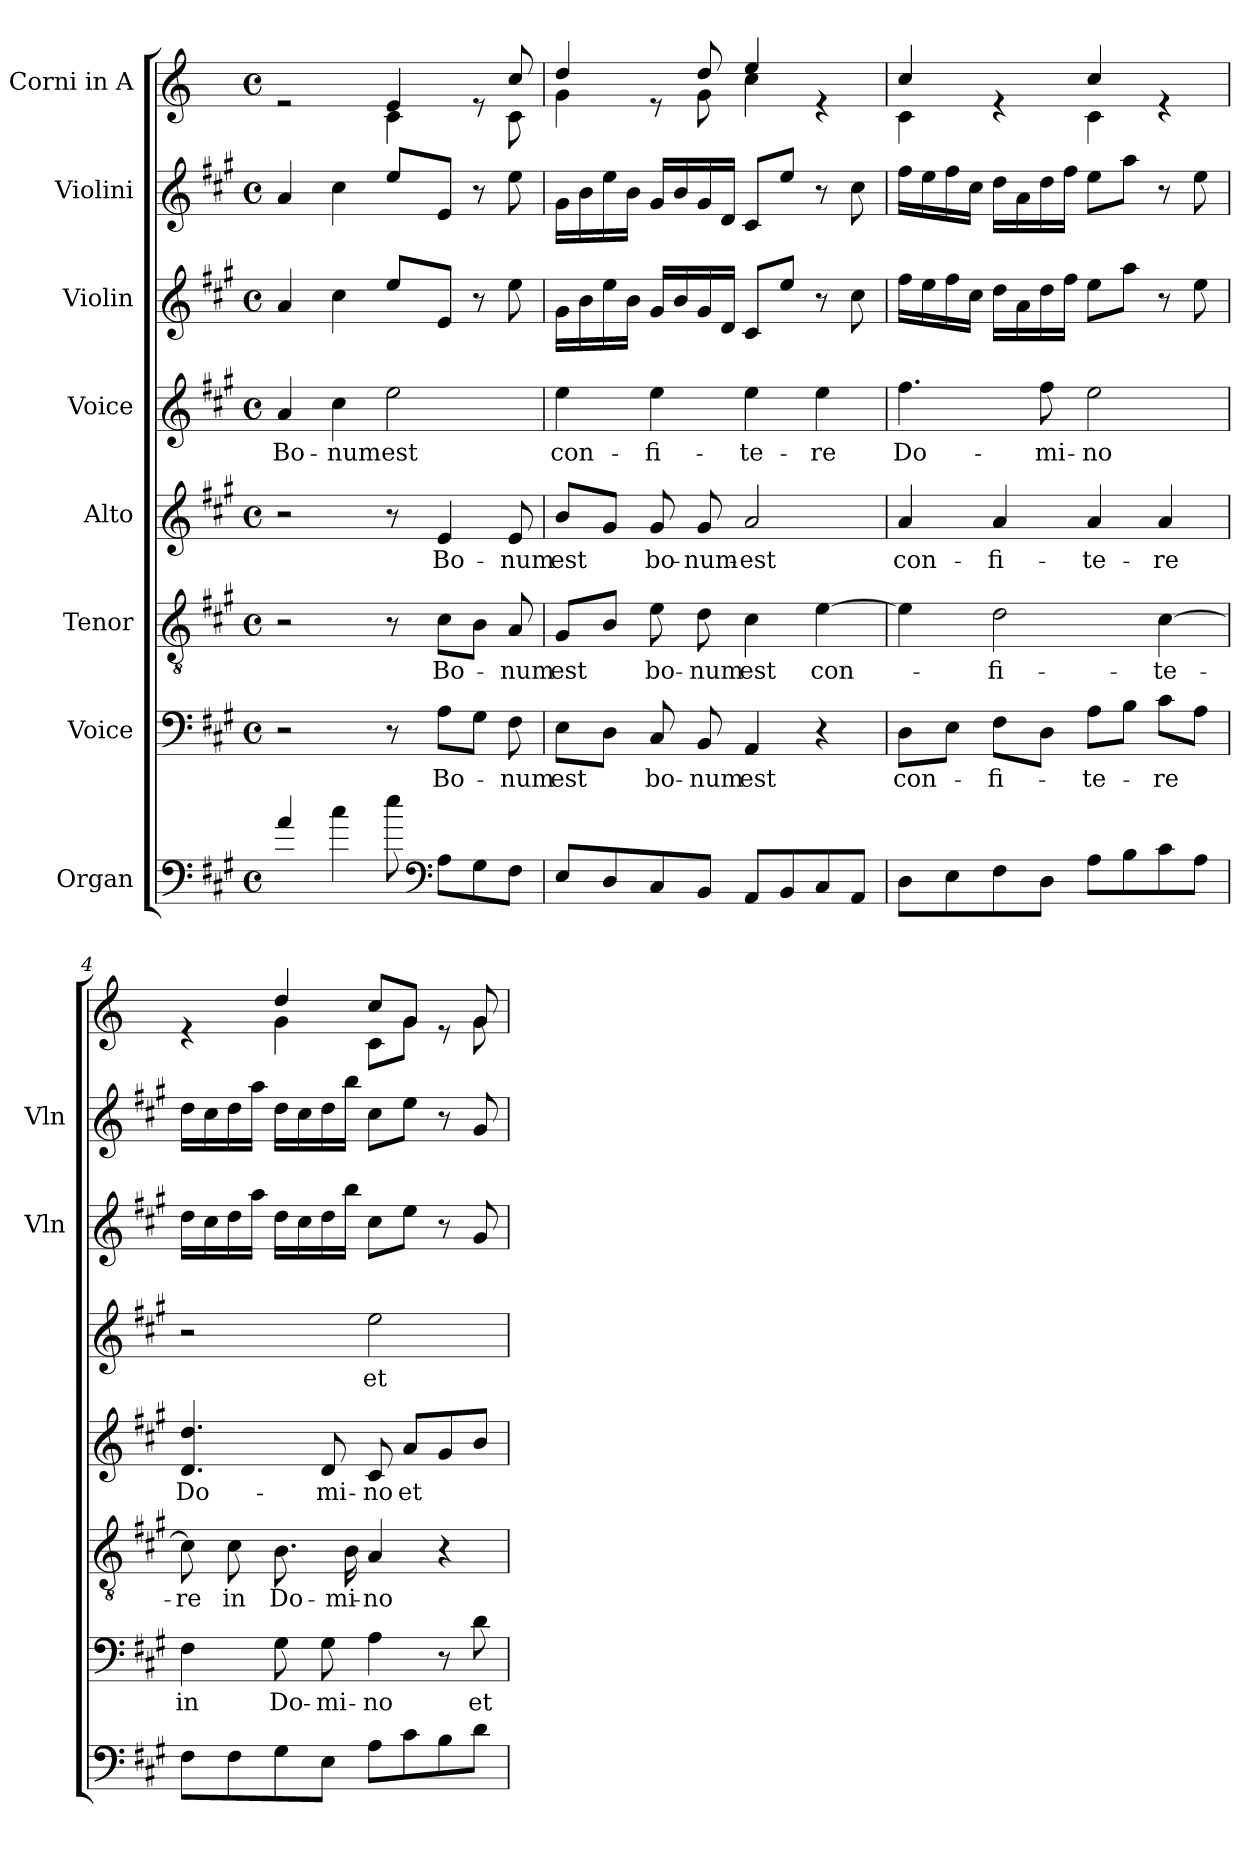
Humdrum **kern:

**kern	**kern	**text	**kern	**text	**kern	**text	**kern	**text	**kern	**kern	**kern
*part8	*part7	*part7	*part6	*part6	*part5	*part5	*part4	*part4	*part3	*part2	*part1
*staff8	*staff7	*staff7	*staff6	*staff6	*staff5	*staff5	*staff4	*staff4	*staff3	*staff2	*staff1
*I"Organ	*I"Voice	*	*I"Tenor	*	*I"Alto	*	*I"Voice	*	*I"Violin	*I"Violini	*I"Corni in A
*	*	*	*	*	*	*	*	*	*I'Vln	*I'Vln	*
*clefF4	*clefF4	*	*clefGv2	*	*clefG2	*	*clefG2	*	*clefG2	*clefG2	*clefG2
*	*	*	*	*	*	*	*	*	*	*	*ITrd2c3
*k[f#c#g#]	*k[f#c#g#]	*	*k[f#c#g#]	*	*k[f#c#g#]	*	*k[f#c#g#]	*	*k[f#c#g#]	*k[f#c#g#]	*k[f#c#g#]
*M4/4	*M4/4	*	*M4/4	*	*M4/4	*	*M4/4	*	*M4/4	*M4/4	*M4/4
*met(c)	*met(c)	*	*met(c)	*	*met(c)	*	*met(c)	*	*met(c)	*met(c)	*met(c)
*MM80	*MM80	*	*MM80	*	*MM80	*	*MM80	*	*MM80	*MM80	*MM80
=1	=1	=1	=1	=1	=1	=1	=1	=1	=1	=1	=1
!	!	!	!	!	!	!	!	!	!	!	!LO:TX:a:B:t=[
!	!	!	!	!	!	!	!	!	!	!	!LO:TX:a:B:t=] Allegro
!	!	!	!	!	!	!	!	!LO:LY:b	!	!	!
*	*	*	*	*	*	*	*	*	*	*	*^
4a/	2r	.	2r	.	2r	.	4a/	Bo-	4a/	4a/	2re	2ryy
!	!	!	!	!	!	!	!	!LO:LY:b	!	!	!	!
4cc#\	.	.	.	.	.	.	4cc#\	-num	4cc#\	4cc#\	.	.
!	!	!	!	!	!	!	!	!LO:LY:b	!	!	!	!
8ee\	8r	.	8r	.	8r	.	2ee\	est	8ee/L	8ee/L	4c#/	4A\
*clefF4	*	*	*	*	*	*	*	*	*	*	*	*
!	!	!LO:LY:b	!	!LO:LY:b	!	!LO:LY:b	!	!	!	!	!	!
8A\L	8A\L	Bo-	8c#\L	Bo-	4e/	Bo-	.	.	8e/J	8e/J	.	.
8G#\	8G#\J	.	8B\J	.	.	.	.	.	8r	8r	8re	8ryy
!	!	!LO:LY:b	!	!LO:LY:b	!	!LO:LY:b	!	!	!	!	!	!
8F#\J	8F#\	-num	8A/	-num	8e/	-num	.	.	8ee\	8ee\	8a/	8A\
=2	=2	=2	=2	=2	=2	=2	=2	=2	=2	=2	=2	=2
!	!	!LO:LY:b	!	!LO:LY:b	!	!LO:LY:b	!	!LO:LY:b	!	!	!	!
8E/L	8E\L	est	8G#/L	est	8b/L	est	4ee\	con-	16g#\LL	16g#\LL	4b/	4e\
.	.	.	.	.	.	.	.	.	16b\	16b\	.	.
8D/	8D\J	.	8B/J	.	8g#/J	.	.	.	16ee\	16ee\	.	.
.	.	.	.	.	.	.	.	.	16b\JJ	16b\JJ	.	.
!	!	!LO:LY:b	!	!LO:LY:b	!	!LO:LY:b	!	!LO:LY:b	!	!	!	!
8C#/	8C#/	bo-	8e\	bo-	8g#/	bo-	4ee\	-fi-	16g#/LL	16g#/LL	8re	8ryy
.	.	.	.	.	.	.	.	.	16b/	16b/	.	.
!	!	!LO:LY:b	!	!LO:LY:b	!	!LO:LY:b	!	!	!	!	!	!
8BB/J	8BB/	-num	8d\	-num	8g#/	-num-	.	.	16g#/	16g#/	8b/	8e\
.	.	.	.	.	.	.	.	.	16d/JJ	16d/JJ	.	.
!	!	!LO:LY:b	!	!LO:LY:b	!	!LO:LY:b	!	!LO:LY:b	!	!	!	!
8AA/L	4AA/	est	4c#\	est	2a/	-est	4ee\	-te-	8c#/L	8c#/L	4cc#/	4a\
8BB/	.	.	.	.	.	.	.	.	8ee/J	8ee/J	.	.
!	!	!	!	!LO:LY:b	!	!	!	!LO:LY:b	!	!	!	!
8C#/	4r	.	[4e\	con-	.	.	4ee\	-re	8r	8r	4re	4ryy
8AA/J	.	.	.	.	.	.	.	.	8cc#\	8cc#\	.	.
=3	=3	=3	=3	=3	=3	=3	=3	=3	=3	=3	=3	=3
!	!	!LO:LY:b	!	!	!	!LO:LY:b	!	!LO:LY:b	!	!	!	!
8D\L	8D\L	con-	4e\]	.	4a/	con-	4.ff#\	Do-	16ff#\LL	16ff#\LL	4a/	4A\
.	.	.	.	.	.	.	.	.	16ee\	16ee\	.	.
8E\	8E\J	.	.	.	.	.	.	.	16ff#\	16ff#\	.	.
.	.	.	.	.	.	.	.	.	16cc#\JJ	16cc#\JJ	.	.
!	!	!LO:LY:b	!	!LO:LY:b	!	!LO:LY:b	!	!	!	!	!	!
8F#\	8F#\L	-fi-	2d\	-fi-	4a/	-fi-	.	.	16dd\LL	16dd\LL	4re	4ryy
.	.	.	.	.	.	.	.	.	16a\	16a\	.	.
!	!	!	!	!	!	!	!	!LO:LY:b	!	!	!	!
8D\J	8D\J	.	.	.	.	.	8ff#\	-mi-	16dd\	16dd\	.	.
.	.	.	.	.	.	.	.	.	16ff#\JJ	16ff#\JJ	.	.
!	!	!LO:LY:b	!	!	!	!LO:LY:b	!	!LO:LY:b	!	!	!	!
8A\L	8A\L	-te-	.	.	4a/	-te-	2ee\	-no	8ee\L	8ee\L	4a/	4A\
8B\	8B\J	.	.	.	.	.	.	.	8aa\J	8aa\J	.	.
!	!	!LO:LY:b	!	!LO:LY:b	!	!LO:LY:b	!	!	!	!	!	!
8c#\	8c#\L	-re	[4c#\	-te-	4a/	-re	.	.	8r	8r	4re	4ryy
8A\J	8A\J	.	.	.	.	.	.	.	8ee\	8ee\	.	.
!!LO:PB:g=z	!!
=4	=4	=4	=4	=4	=4	=4	=4	=4	=4	=4	=4	=4
!	!	!LO:LY:b	!	!LO:LY:b	!	!LO:LY:b	!	!	!	!	!	!
8F#\L	4F#\	in	8c#\]	-re	4.d/ 4.dd/	Do-	2r	.	16dd\LL	16dd\LL	4re	4ryy
.	.	.	.	.	.	.	.	.	16cc#\	16cc#\	.	.
!	!	!	!	!LO:LY:b	!	!	!	!	!	!	!	!
8F#\	.	.	8c#\	in	.	.	.	.	16dd\	16dd\	.	.
.	.	.	.	.	.	.	.	.	16aa\JJ	16aa\JJ	.	.
!	!	!LO:LY:b	!	!LO:LY:b	!	!	!	!	!	!	!	!
8G#\	8G#\	Do-	8.B\	Do-	.	.	.	.	16dd\LL	16dd\LL	4b/	4e\
.	.	.	.	.	.	.	.	.	16cc#\	16cc#\	.	.
!	!	!LO:LY:b	!	!	!	!LO:LY:b	!	!	!	!	!	!
8E\J	8G#\	-mi-	.	.	8d/	-mi-	.	.	16dd\	16dd\	.	.
!	!	!	!	!LO:LY:b	!	!	!	!	!	!	!	!
.	.	.	16B\	-mi-	.	.	.	.	16bb\JJ	16bb\JJ	.	.
!	!	!LO:LY:b	!	!LO:LY:b	!	!LO:LY:b	!	!LO:LY:b	!	!	!	!
8A\L	4A\	-no	4A/	-no	8c#/	-no	2ee\	et	8cc#\L	8cc#\L	8a/L	8A\L
!	!	!	!	!	!	!LO:LY:b	!	!	!	!	!	!
8c#\	.	.	.	.	8a/L	et	.	.	8ee\J	8ee\J	8e/J	8e\J
8B\	8r	.	4r	.	8g#/	.	.	.	8r	8r	8re	8ryy
!	!	!LO:LY:b	!	!	!	!	!	!	!	!	!	!
8d\J	8d\	et	.	.	8b/J	.	.	.	8g#/	8g#/	8e/	8e\
*	*	*	*	*	*	*	*	*	*	*	*v	*v
=	=	=	=	=	=	=	=	=	=	=	=
*-	*-	*-	*-	*-	*-	*-	*-	*-	*-	*-	*-
